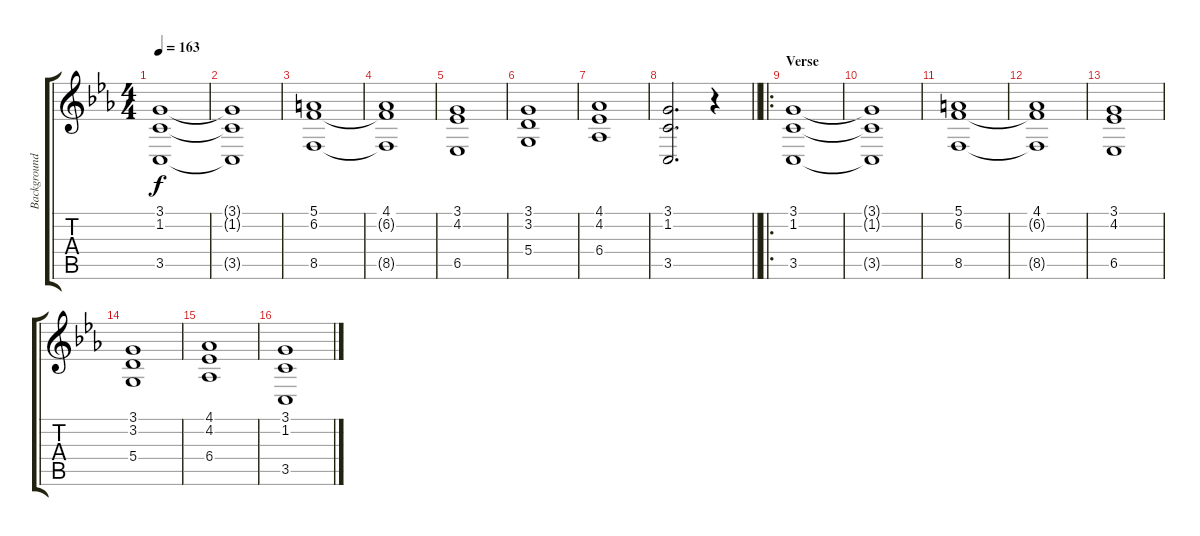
\track ("Background keys" "Background") {instrument synthstrings1}
\staff {score tabs}
\tuning (E4 B3 G3 D3 A2 E2) {hide}
\ts (4 4)
\tempo 163
\clef g2
\ks cminor
(3.1 1.2 3.5).1{dy f instrument synthstrings1} |
(3.1{t} 1.2{t} 3.5{t}).1 |
(5.1 6.2 8.5).1 |
(4.1 6.2{t} 8.5{t}).1 |
(3.1 4.2 6.5).1 |
(3.1 3.2 5.4).1 |
(4.1 4.2 6.4).1 |
\barLineRight lightlight
(3.1 1.2 3.5).2{d} r.4 |
\ro
\section ("" "Verse")
(3.1 1.2 3.5).1 |
(3.1{t} 1.2{t} 3.5{t}).1 |
(5.1 6.2 8.5).1 |
(4.1 6.2{t} 8.5{t}).1 |
(3.1 4.2 6.5).1 |
(3.1 3.2 5.4).1 |
(4.1 4.2 6.4).1 |
(3.1 1.2 3.5).1
